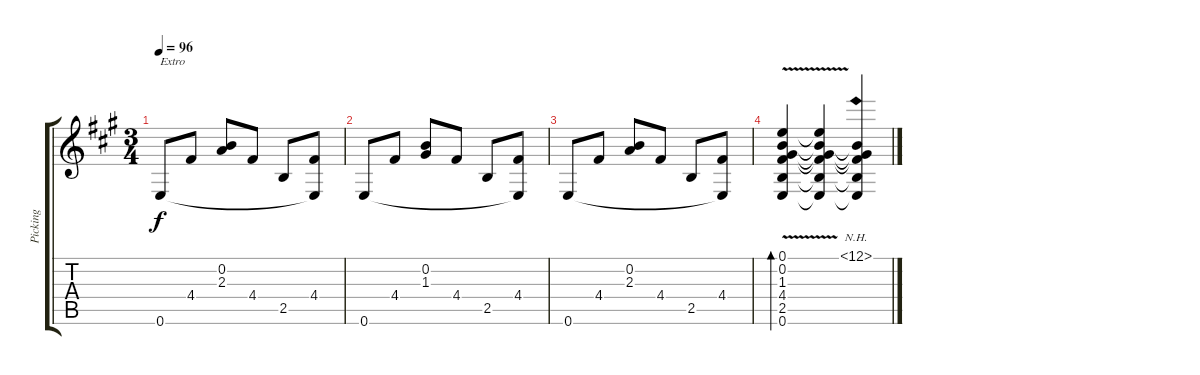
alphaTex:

\track ("Picking" "Picking") {instrument acousticguitarnylon}
\staff {score tabs}
\tuning (E4 B3 G3 D3 A2 E2) {hide}
\ts (3 4)
\tempo 96
\clef g2
\ks a
0.6.8{txt "Extro" dy f} 4.4.8 (0.2 2.3).8 4.4.8 2.5.8 (4.4 0.6{t}).8 |
0.6.8 4.4.8 (0.2 1.3).8 4.4.8 2.5.8 (4.4 0.6{t}).8 |
0.6.8 4.4.8 (0.2 2.3).8 4.4.8 2.5.8 (4.4 0.6{t}).8 |
(0.1 0.2 1.3 4.4 2.5 0.6{v}).4{bd 60} (0.1{t} 0.2{t} 1.3{t} 4.4{t} 2.5{t} 0.6{t}).4 (12.1{nh} 0.2{t} 1.3{t} 4.4{t} 2.5{t} 0.6{t}).4
